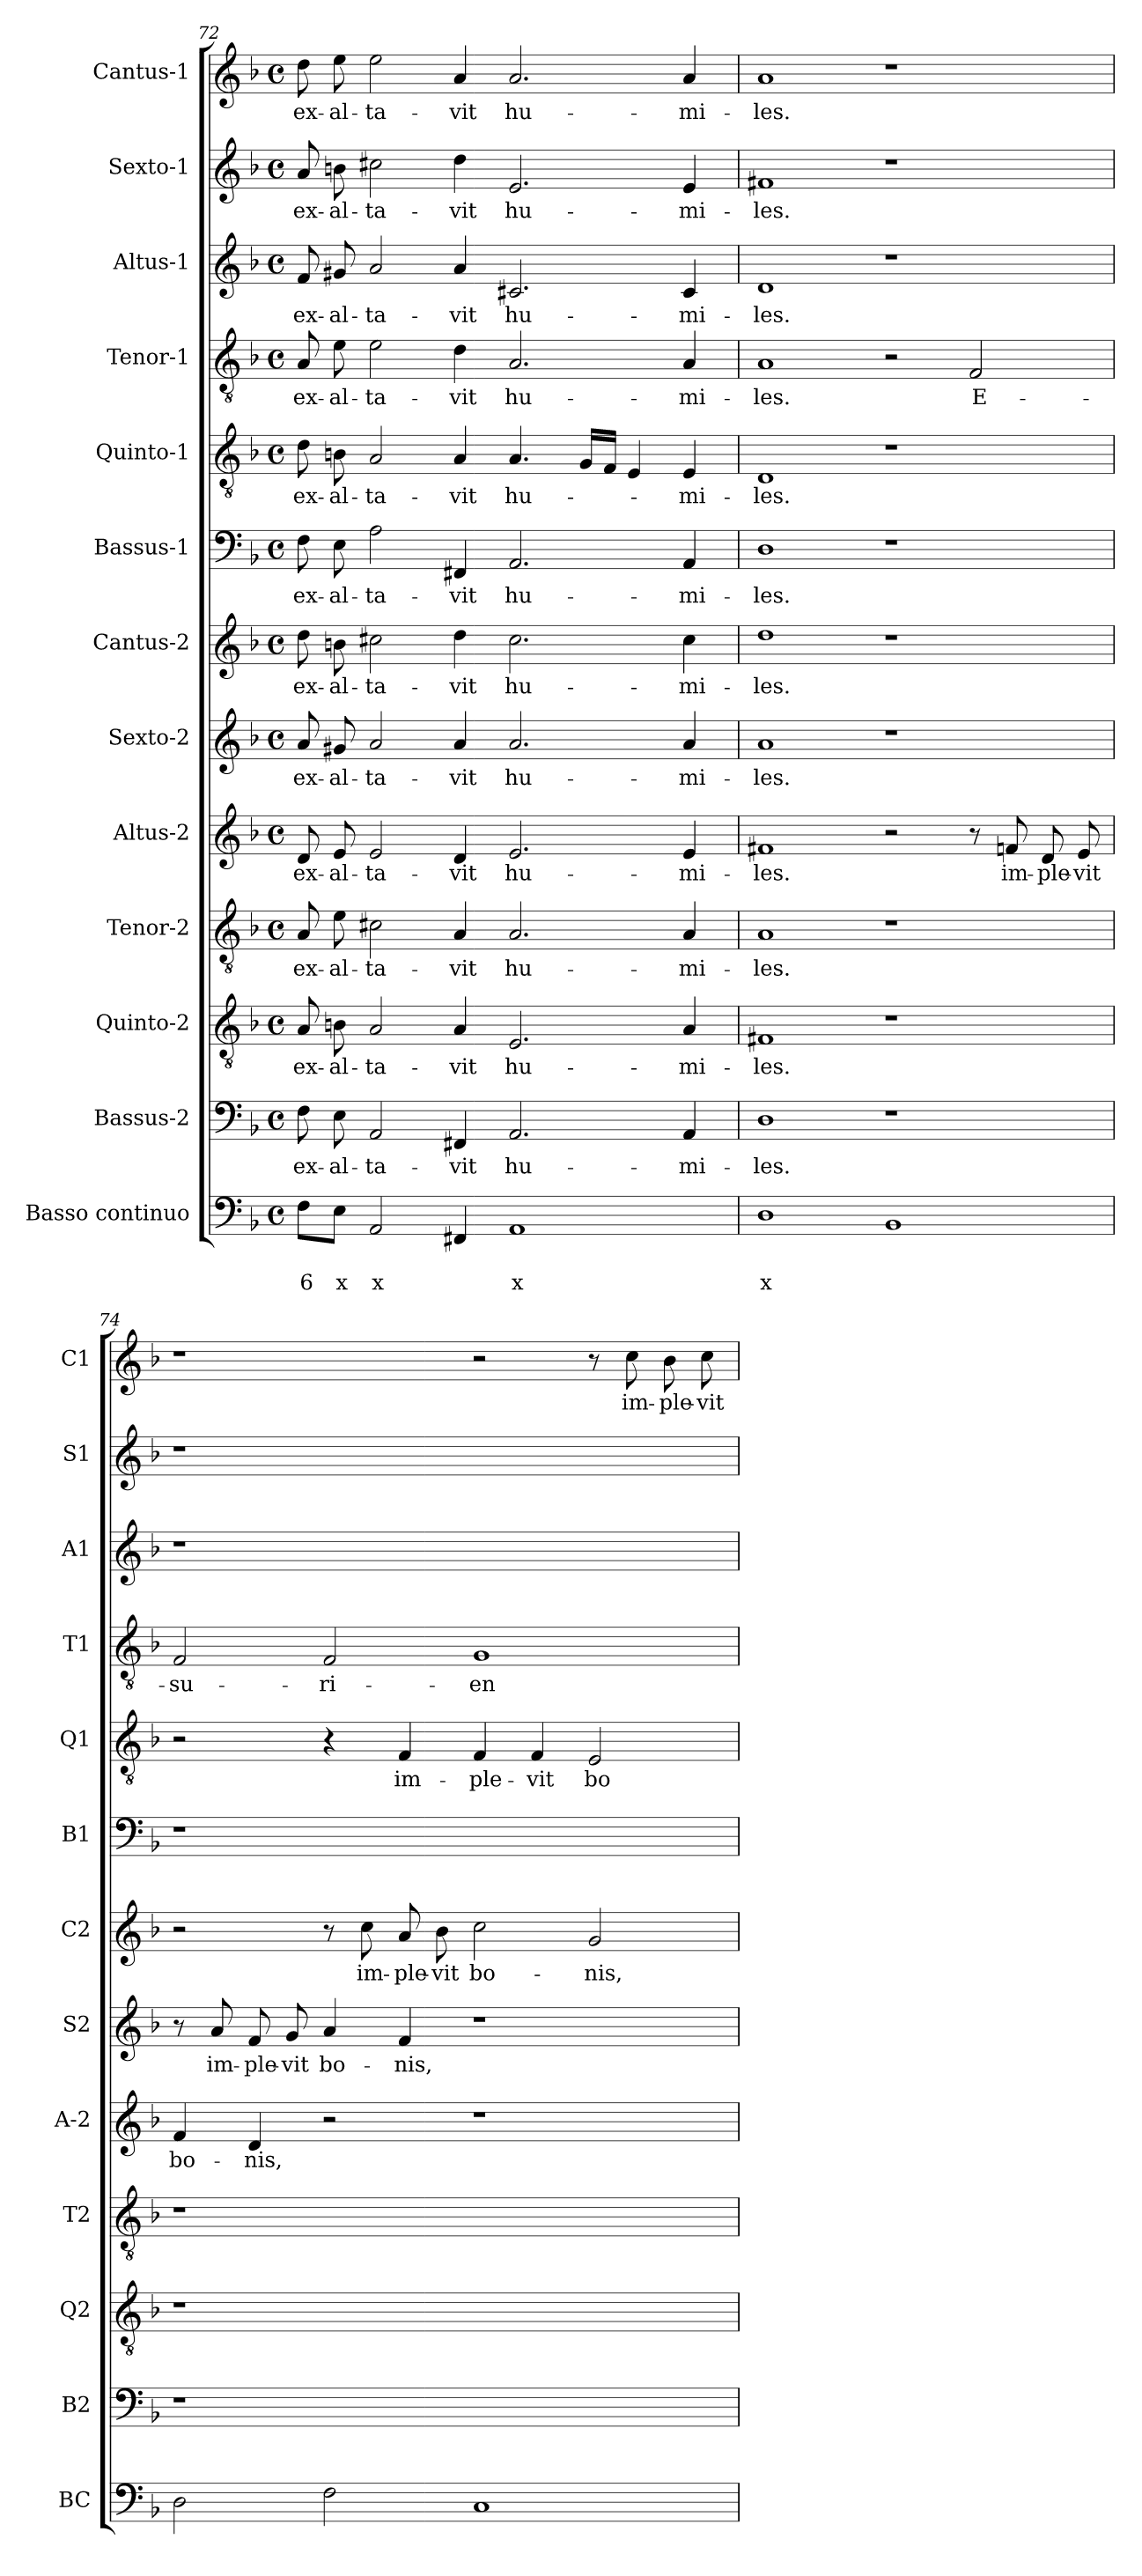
**kern	**text	**text	**kern	**text	**kern	**text	**kern	**text	**kern	**text	**kern	**text	**kern	**text	**kern	**text	**kern	**text	**kern	**text	**kern	**text	**kern	**text	**kern	**text
*part13	*part13	*part13	*part12	*part12	*part11	*part11	*part10	*part10	*part9	*part9	*part8	*part8	*part7	*part7	*part6	*part6	*part5	*part5	*part4	*part4	*part3	*part3	*part2	*part2	*part1	*part1
*staff13	*staff13	*staff13	*staff12	*staff12	*staff11	*staff11	*staff10	*staff10	*staff9	*staff9	*staff8	*staff8	*staff7	*staff7	*staff6	*staff6	*staff5	*staff5	*staff4	*staff4	*staff3	*staff3	*staff2	*staff2	*staff1	*staff1
*I"Basso continuo	*	*	*I"Bassus-2	*	*I"Quinto-2	*	*I"Tenor-2	*	*I"Altus-2	*	*I"Sexto-2	*	*I"Cantus-2	*	*I"Bassus-1	*	*I"Quinto-1	*	*I"Tenor-1	*	*I"Altus-1	*	*I"Sexto-1	*	*I"Cantus-1	*
*I'BC	*	*	*I'B2	*	*I'Q2	*	*I'T2	*	*I'A-2	*	*I'S2	*	*I'C2	*	*I'B1	*	*I'Q1	*	*I'T1	*	*I'A1	*	*I'S1	*	*I'C1	*
*clefF4	*	*	*clefF4	*	*clefGv2	*	*clefGv2	*	*clefG2	*	*clefG2	*	*clefG2	*	*clefF4	*	*clefGv2	*	*clefGv2	*	*clefG2	*	*clefG2	*	*clefG2	*
*k[b-]	*	*	*k[b-]	*	*k[b-]	*	*k[b-]	*	*k[b-]	*	*k[b-]	*	*k[b-]	*	*k[b-]	*	*k[b-]	*	*k[b-]	*	*k[b-]	*	*k[b-]	*	*k[b-]	*
*F:	*	*	*F:	*	*F:	*	*F:	*	*F:	*	*F:	*	*F:	*	*F:	*	*F:	*	*F:	*	*F:	*	*F:	*	*F:	*
*M4/4	*	*	*M4/4	*	*M4/4	*	*M4/4	*	*M4/4	*	*M4/4	*	*M4/4	*	*M4/4	*	*M4/4	*	*M4/4	*	*M4/4	*	*M4/4	*	*M4/4	*
*met(c)	*	*	*met(c)	*	*met(c)	*	*met(c)	*	*met(c)	*	*met(c)	*	*met(c)	*	*met(c)	*	*met(c)	*	*met(c)	*	*met(c)	*	*met(c)	*	*met(c)	*
=72	=72	=72	=72	=72	=72	=72	=72	=72	=72	=72	=72	=72	=72	=72	=72	=72	=72	=72	=72	=72	=72	=72	=72	=72	=72	=72
!	!	!LO:LY:b	!	!LO:LY:b	!	!LO:LY:b	!	!LO:LY:b	!	!LO:LY:b	!	!LO:LY:b	!	!LO:LY:b	!	!LO:LY:b	!	!LO:LY:b	!	!LO:LY:b	!	!LO:LY:b	!	!LO:LY:b	!	!LO:LY:b
8F\L	.	6	8F\	ex-	8A/	ex-	8A/	ex-	8d/	ex-	8a/	ex-	8dd\	ex-	8F\	ex-	8d\	ex-	8A/	ex-	8f/	ex-	8a/	ex-	8dd\	ex-
!	!	!LO:LY:b	!	!LO:LY:b	!	!LO:LY:b	!	!LO:LY:b	!	!LO:LY:b	!	!LO:LY:b	!	!LO:LY:b	!	!LO:LY:b	!	!LO:LY:b	!	!LO:LY:b	!	!LO:LY:b	!	!LO:LY:b	!	!LO:LY:b
8E\J	.	x	8E\	-al-	8Bn\	-al-	8e\	-al-	8e/	-al-	8g#X/	-al-	8bn\	-al-	8E\	-al-	8Bn\	-al-	8e\	-al-	8g#X/	-al-	8bn\	-al-	8ee\	-al-
!	!	!LO:LY:b	!	!LO:LY:b	!	!LO:LY:b	!	!LO:LY:b	!	!LO:LY:b	!	!LO:LY:b	!	!LO:LY:b	!	!LO:LY:b	!	!LO:LY:b	!	!LO:LY:b	!	!LO:LY:b	!	!LO:LY:b	!	!LO:LY:b
2AA/	.	x	2AA/	-ta-	2A/	-ta-	2c#X\	-ta-	2e/	-ta-	2a/	-ta-	2cc#X\	-ta-	2A\	-ta-	2A/	-ta-	2e\	-ta-	2a/	-ta-	2cc#X\	-ta-	2ee\	-ta-
!	!	!	!	!LO:LY:b	!	!LO:LY:b	!	!LO:LY:b	!	!LO:LY:b	!	!LO:LY:b	!	!LO:LY:b	!	!LO:LY:b	!	!LO:LY:b	!	!LO:LY:b	!	!LO:LY:b	!	!LO:LY:b	!	!LO:LY:b
4FF#X/	.	.	4FF#X/	-vit	4A/	-vit	4A/	-vit	4d/	-vit	4a/	-vit	4dd\	-vit	4FF#X/	-vit	4A/	-vit	4d\	-vit	4a/	-vit	4dd\	-vit	4a/	-vit
!	!	!LO:LY:b	!	!LO:LY:b	!	!LO:LY:b	!	!LO:LY:b	!	!LO:LY:b	!	!LO:LY:b	!	!LO:LY:b	!	!LO:LY:b	!	!LO:LY:b	!	!LO:LY:b	!	!LO:LY:b	!	!LO:LY:b	!	!LO:LY:b
1AA	.	x	2.AA/	hu-	2.E/	hu-	2.A/	hu-	2.e/	hu-	2.a/	hu-	2.cc#\	hu-	2.AA/	hu-	4.A/	hu-	2.A/	hu-	2.c#X/	hu-	2.e/	hu-	2.a/	hu-
.	.	.	.	.	.	.	.	.	.	.	.	.	.	.	.	.	16G/LL	.	.	.	.	.	.	.	.	.
.	.	.	.	.	.	.	.	.	.	.	.	.	.	.	.	.	16F/JJ	.	.	.	.	.	.	.	.	.
.	.	.	.	.	.	.	.	.	.	.	.	.	.	.	.	.	4E/	.	.	.	.	.	.	.	.	.
!	!	!	!	!LO:LY:b	!	!LO:LY:b	!	!LO:LY:b	!	!LO:LY:b	!	!LO:LY:b	!	!LO:LY:b	!	!LO:LY:b	!	!LO:LY:b	!	!LO:LY:b	!	!LO:LY:b	!	!LO:LY:b	!	!LO:LY:b
.	.	.	4AA/	-mi-	4A/	-mi-	4A/	-mi-	4e/	-mi-	4a/	-mi-	4cc#\	-mi-	4AA/	-mi-	4E/	-mi-	4A/	-mi-	4c#/	-mi-	4e/	-mi-	4a/	-mi-
!!LO:PB:g=z
=73	=73	=73	=73	=73	=73	=73	=73	=73	=73	=73	=73	=73	=73	=73	=73	=73	=73	=73	=73	=73	=73	=73	=73	=73	=73	=73
!	!	!LO:LY:b	!	!LO:LY:b	!	!LO:LY:b	!	!LO:LY:b	!	!LO:LY:b	!	!LO:LY:b	!	!LO:LY:b	!	!LO:LY:b	!	!LO:LY:b	!	!LO:LY:b	!	!LO:LY:b	!	!LO:LY:b	!	!LO:LY:b
1D	.	x	1D	-les.	1F#X	-les.	1A	-les.	1f#X	-les.	1a	-les.	1dd	-les.	1D	-les.	1D	-les.	1A	-les.	1d	-les.	1f#X	-les.	1a	-les.
1BB-	.	.	1r	.	1r	.	1r	.	2r	.	1r	.	1r	.	1r	.	1r	.	2r	.	1r	.	1r	.	1r	.
!	!	!	!	!	!	!	!	!	!	!	!	!	!	!	!	!	!	!	!	!LO:LY:b	!	!	!	!	!	!
.	.	.	.	.	.	.	.	.	8r	.	.	.	.	.	.	.	.	.	2F/	E-	.	.	.	.	.	.
!	!	!	!	!	!	!	!	!	!	!LO:LY:b	!	!	!	!	!	!	!	!	!	!	!	!	!	!	!	!
.	.	.	.	.	.	.	.	.	8fn/	im-	.	.	.	.	.	.	.	.	.	.	.	.	.	.	.	.
!	!	!	!	!	!	!	!	!	!	!LO:LY:b	!	!	!	!	!	!	!	!	!	!	!	!	!	!	!	!
.	.	.	.	.	.	.	.	.	8d/	-ple-	.	.	.	.	.	.	.	.	.	.	.	.	.	.	.	.
!	!	!	!	!	!	!	!	!	!	!LO:LY:b	!	!	!	!	!	!	!	!	!	!	!	!	!	!	!	!
.	.	.	.	.	.	.	.	.	8e/	-vit	.	.	.	.	.	.	.	.	.	.	.	.	.	.	.	.
=74	=74	=74	=74	=74	=74	=74	=74	=74	=74	=74	=74	=74	=74	=74	=74	=74	=74	=74	=74	=74	=74	=74	=74	=74	=74	=74
!	!	!	!	!	!	!	!	!	!	!LO:LY:b	!	!	!	!	!	!	!	!	!	!LO:LY:b	!	!	!	!	!	!
2D\	.	.	1r	.	1r	.	1r	.	4f/	bo-	8r	.	2r	.	1r	.	2r	.	2F/	-su-	1r	.	1r	.	1r	.
!	!	!	!	!	!	!	!	!	!	!	!	!LO:LY:b	!	!	!	!	!	!	!	!	!	!	!	!	!	!
.	.	.	.	.	.	.	.	.	.	.	8a/	im-	.	.	.	.	.	.	.	.	.	.	.	.	.	.
!	!	!	!	!	!	!	!	!	!	!LO:LY:b	!	!LO:LY:b	!	!	!	!	!	!	!	!	!	!	!	!	!	!
.	.	.	.	.	.	.	.	.	4d/	-nis,	8f/	-ple-	.	.	.	.	.	.	.	.	.	.	.	.	.	.
!	!	!	!	!	!	!	!	!	!	!	!	!LO:LY:b	!	!	!	!	!	!	!	!	!	!	!	!	!	!
.	.	.	.	.	.	.	.	.	.	.	8g/	-vit	.	.	.	.	.	.	.	.	.	.	.	.	.	.
!	!	!	!	!	!	!	!	!	!	!	!	!LO:LY:b	!	!	!	!	!	!	!	!LO:LY:b	!	!	!	!	!	!
2F\	.	.	.	.	.	.	.	.	2r	.	4a/	bo-	8r	.	.	.	4r	.	2F/	-ri-	.	.	.	.	.	.
!	!	!	!	!	!	!	!	!	!	!	!	!	!	!LO:LY:b	!	!	!	!	!	!	!	!	!	!	!	!
.	.	.	.	.	.	.	.	.	.	.	.	.	8cc\	im-	.	.	.	.	.	.	.	.	.	.	.	.
!	!	!	!	!	!	!	!	!	!	!	!	!LO:LY:b	!	!LO:LY:b	!	!	!	!LO:LY:b	!	!	!	!	!	!	!	!
.	.	.	.	.	.	.	.	.	.	.	4f/	-nis,	8a/	-ple-	.	.	4F/	im-	.	.	.	.	.	.	.	.
!	!	!	!	!	!	!	!	!	!	!	!	!	!	!LO:LY:b	!	!	!	!	!	!	!	!	!	!	!	!
.	.	.	.	.	.	.	.	.	.	.	.	.	8b-\	-vit	.	.	.	.	.	.	.	.	.	.	.	.
!	!	!	!	!	!	!	!	!	!	!	!	!	!	!LO:LY:b	!	!	!	!LO:LY:b	!	!LO:LY:b	!	!	!	!	!	!
1C	.	.	1ryy	.	1ryy	.	1ryy	.	1r	.	1r	.	2cc\	bo-	1ryy	.	4F/	-ple-	1G	-en-	1ryy	.	1ryy	.	2r	.
!	!	!	!	!	!	!	!	!	!	!	!	!	!	!	!	!	!	!LO:LY:b	!	!	!	!	!	!	!	!
.	.	.	.	.	.	.	.	.	.	.	.	.	.	.	.	.	4F/	-vit	.	.	.	.	.	.	.	.
!	!	!	!	!	!	!	!	!	!	!	!	!	!	!LO:LY:b	!	!	!	!LO:LY:b	!	!	!	!	!	!	!	!
.	.	.	.	.	.	.	.	.	.	.	.	.	2g/	-nis,	.	.	2E/	bo-	.	.	.	.	.	.	8r	.
!	!	!	!	!	!	!	!	!	!	!	!	!	!	!	!	!	!	!	!	!	!	!	!	!	!	!LO:LY:b
.	.	.	.	.	.	.	.	.	.	.	.	.	.	.	.	.	.	.	.	.	.	.	.	.	8cc\	im-
!	!	!	!	!	!	!	!	!	!	!	!	!	!	!	!	!	!	!	!	!	!	!	!	!	!	!LO:LY:b
.	.	.	.	.	.	.	.	.	.	.	.	.	.	.	.	.	.	.	.	.	.	.	.	.	8b-\	-ple-
!	!	!	!	!	!	!	!	!	!	!	!	!	!	!	!	!	!	!	!	!	!	!	!	!	!	!LO:LY:b
.	.	.	.	.	.	.	.	.	.	.	.	.	.	.	.	.	.	.	.	.	.	.	.	.	8cc\	-vit
=	=	=	=	=	=	=	=	=	=	=	=	=	=	=	=	=	=	=	=	=	=	=	=	=	=	=
*-	*-	*-	*-	*-	*-	*-	*-	*-	*-	*-	*-	*-	*-	*-	*-	*-	*-	*-	*-	*-	*-	*-	*-	*-	*-	*-
